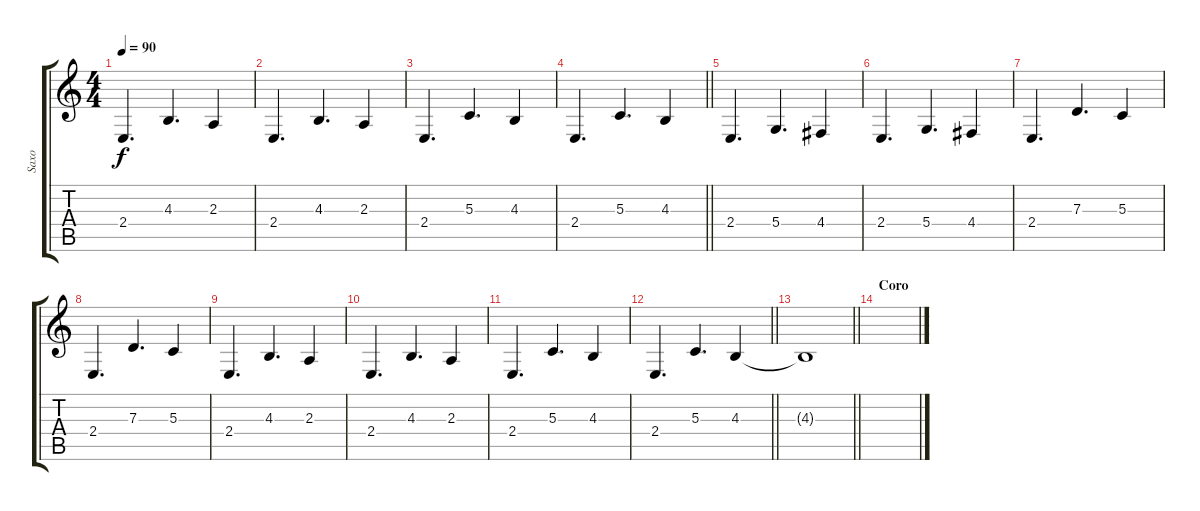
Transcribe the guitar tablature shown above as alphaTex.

\track ("Saxo" "Saxo") {instrument tenorsax}
\staff {score tabs}
\tuning (E4 B3 G3 D3 A2 E2) {hide}
\ts (4 4)
\tempo 90
\clef g2
\ks c
2.4.4{d dy f} 4.3.4{d} 2.3.4 |
2.4.4{d} 4.3.4{d} 2.3.4 |
2.4.4{d} 5.3.4{d} 4.3.4 |
\barLineRight lightlight
2.4.4{d} 5.3.4{d} 4.3.4 |
2.4.4{d} 5.4.4{d} 4.4.4 |
2.4.4{d} 5.4.4{d} 4.4.4 |
2.4.4{d} 7.3.4{d} 5.3.4 |
2.4.4{d} 7.3.4{d} 5.3.4 |
2.4.4{d} 4.3.4{d} 2.3.4 |
2.4.4{d} 4.3.4{d} 2.3.4 |
2.4.4{d} 5.3.4{d} 4.3.4 |
\barLineRight lightlight
2.4.4{d} 5.3.4{d} 4.3.4 |
\barLineRight lightlight
4.3{t}.1 |
\section ("" "Coro")
